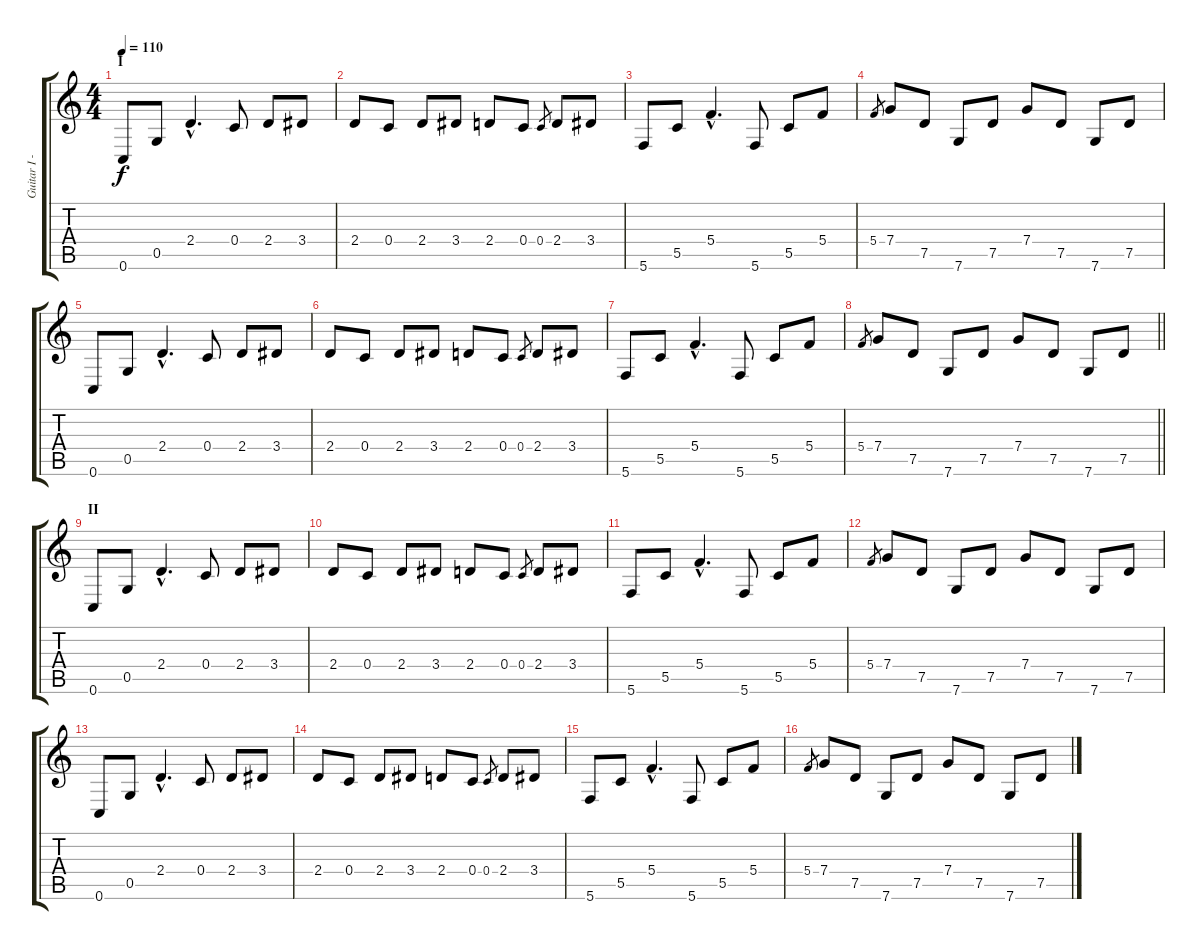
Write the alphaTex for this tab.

\track ("Guitar I - Distortion" "Guitar I -") {instrument distortionguitar}
\staff {score tabs}
\tuning (D4 A3 F3 C3 G2 C2) {hide}
\ts (4 4)
\section ("" "I")
\tempo 110
\clef g2
\ks c
0.6.8{dy f instrument distortionguitar} 0.5.8 2.4{hac}.4{d} 0.4.8 2.4.8 3.4.8 |
2.4.8 0.4.8 2.4.8 3.4.8 2.4.8 0.4.8 0.4.8{gr} 2.4.8 3.4.8 |
5.6.8 5.5.8 5.4{hac}.4{d} 5.6.8 5.5.8 5.4.8 |
5.4.8{gr} 7.4.8 7.5.8 7.6.8 7.5.8 7.4.8 7.5.8 7.6.8 7.5.8 |
0.6.8 0.5.8 2.4{hac}.4{d} 0.4.8 2.4.8 3.4.8 |
2.4.8 0.4.8 2.4.8 3.4.8 2.4.8 0.4.8 0.4.8{gr} 2.4.8 3.4.8 |
5.6.8 5.5.8 5.4{hac}.4{d} 5.6.8 5.5.8 5.4.8 |
\barLineRight lightlight
5.4.8{gr} 7.4.8 7.5.8 7.6.8 7.5.8 7.4.8 7.5.8 7.6.8 7.5.8 |
\section ("" "II")
0.6.8 0.5.8 2.4{hac}.4{d} 0.4.8 2.4.8 3.4.8 |
2.4.8 0.4.8 2.4.8 3.4.8 2.4.8 0.4.8 0.4.8{gr} 2.4.8 3.4.8 |
5.6.8 5.5.8 5.4{hac}.4{d} 5.6.8 5.5.8 5.4.8 |
5.4.8{gr} 7.4.8 7.5.8 7.6.8 7.5.8 7.4.8 7.5.8 7.6.8 7.5.8 |
0.6.8 0.5.8 2.4{hac}.4{d} 0.4.8 2.4.8 3.4.8 |
2.4.8 0.4.8 2.4.8 3.4.8 2.4.8 0.4.8 0.4.8{gr} 2.4.8 3.4.8 |
5.6.8 5.5.8 5.4{hac}.4{d} 5.6.8 5.5.8 5.4.8 |
5.4.8{gr} 7.4.8 7.5.8 7.6.8 7.5.8 7.4.8 7.5.8 7.6.8 7.5.8
